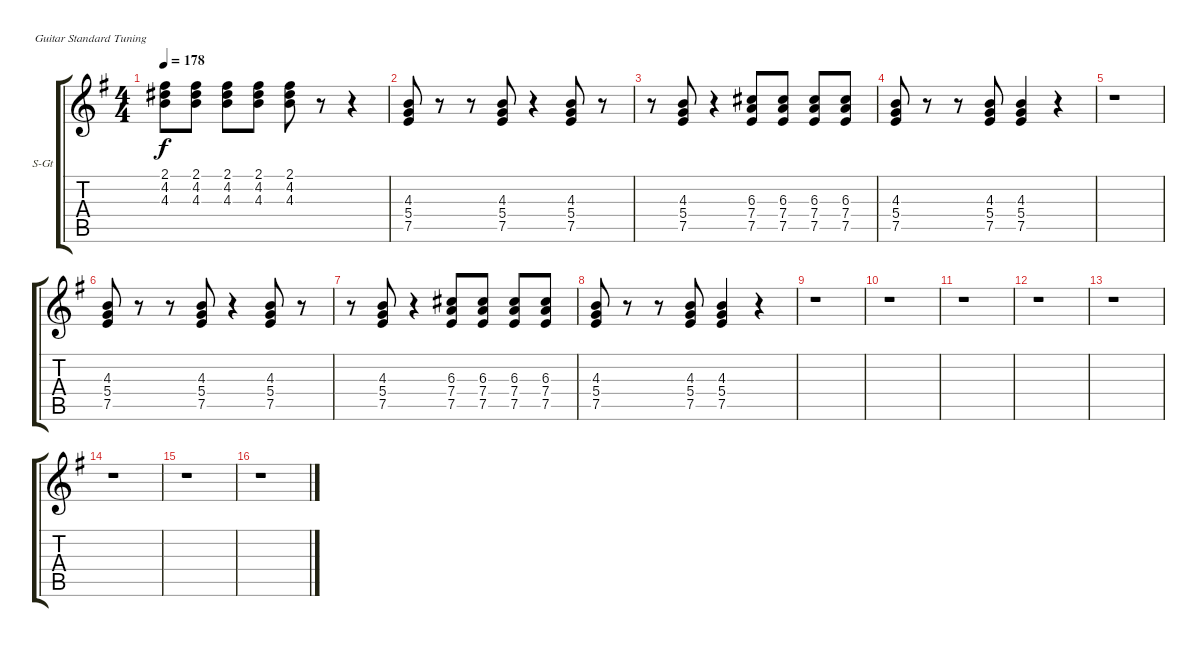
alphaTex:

\bracketExtendMode groupsimilarinstruments
\firstSystemTrackNameOrientation horizontal
\otherSystemsTrackNameOrientation horizontal
\track ("keyboards" "S-Gt") {instrument reedorgan}
\staff {score tabs}
\tuning (E4 B3 G3 D3 A2 E2)
\displaytranspose 12
\ts (4 4)
\tempo 178
\clef g2
\ks eminor
(2.1 4.2 4.3).8{dy f} (2.1 4.2 4.3).8 (2.1 4.2 4.3).8 (2.1 4.2 4.3).8 (2.1 4.2 4.3).8 r.8 r.4 |
(4.3 5.4 7.5).8 r.8 r.8 (4.3 5.4 7.5).8 r.4 (4.3 5.4 7.5).8 r.8 |
r.8 (4.3 5.4 7.5).8 r.4 (6.3 7.4 7.5).8 (6.3 7.4 7.5).8 (6.3 7.4 7.5).8 (6.3 7.4 7.5).8 |
(4.3 5.4 7.5).8 r.8 r.8 (4.3 5.4 7.5).8 (4.3 5.4 7.5).4 r.4 |
r.1 |
(4.3 5.4 7.5).8 r.8 r.8 (4.3 5.4 7.5).8 r.4 (4.3 5.4 7.5).8 r.8 |
r.8 (4.3 5.4 7.5).8 r.4 (6.3 7.4 7.5).8 (6.3 7.4 7.5).8 (6.3 7.4 7.5).8 (6.3 7.4 7.5).8 |
(4.3 5.4 7.5).8 r.8 r.8 (4.3 5.4 7.5).8 (4.3 5.4 7.5).4 r.4 |
r.1 |
r.1 |
r.1 |
r.1 |
r.1 |
r.1 |
r.1 |
r.1
